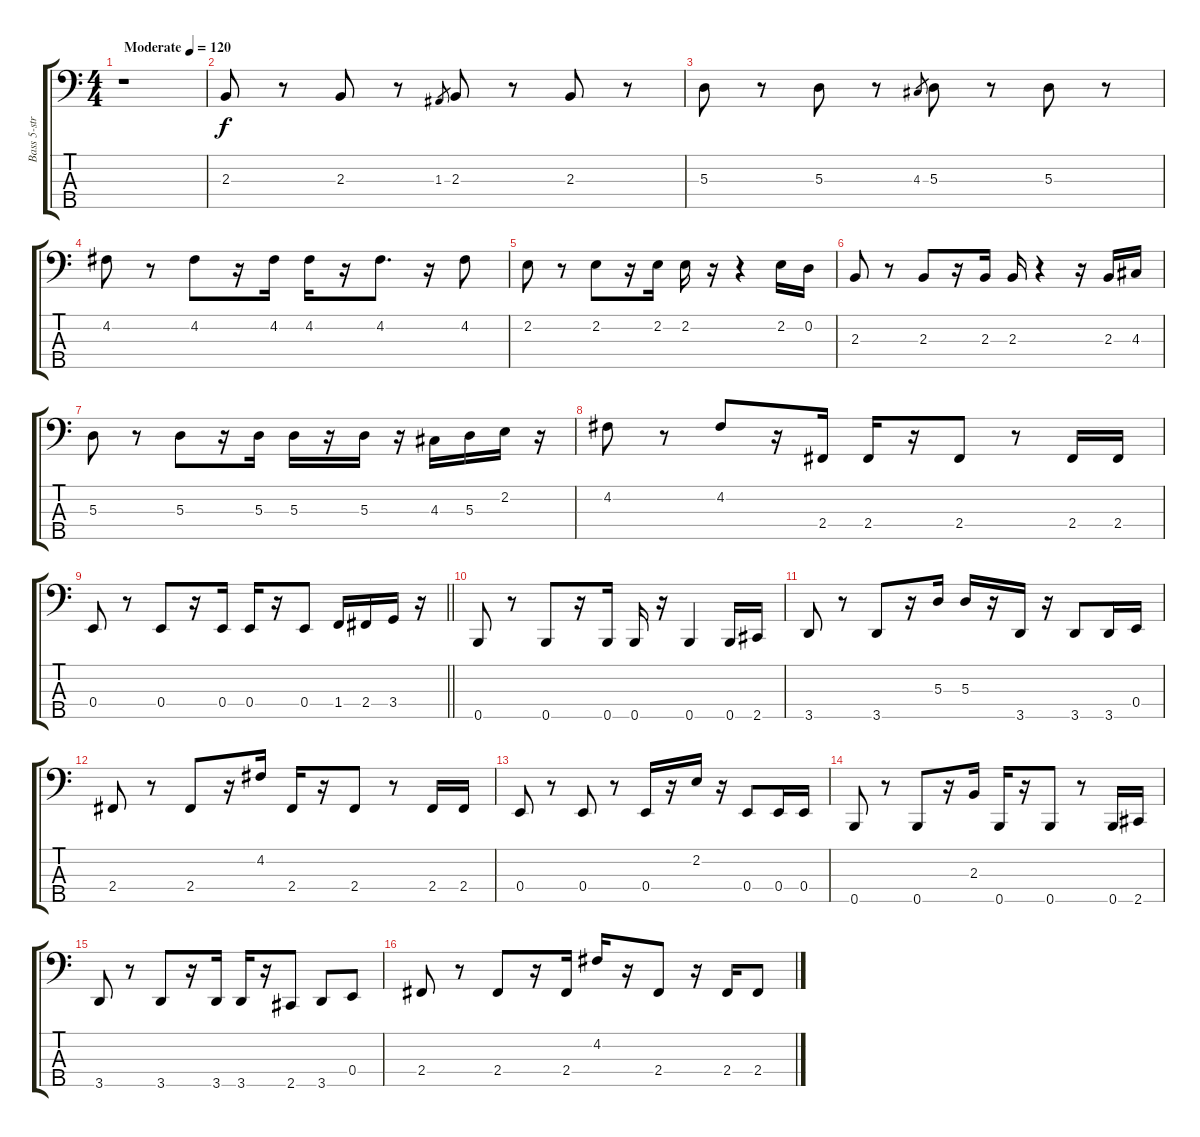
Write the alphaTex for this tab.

\track ("Bass 5-str" "Bass 5-str") {instrument electricbassfinger}
\staff {score tabs}
\tuning (G2 D2 A1 E1 B0) {hide}
\ts (4 4)
\tempo (120 "Moderate")
\clef f4
\ks c
r.1{dy f instrument electricbassfinger} |
2.3.8 r.8 2.3.8 r.8 1.3.8{gr} 2.3.8 r.8 2.3.8 r.8 |
5.3.8 r.8 5.3.8 r.8 4.3.8{gr} 5.3.8 r.8 5.3.8 r.8 |
4.2.8 r.8 4.2.8 r.16 4.2.16 4.2.16 r.16 4.2.8{d} r.16 4.2.8 |
2.2.8 r.8 2.2.8 r.16 2.2.16 2.2.16 r.16 r.4 2.2.16 0.2.16 |
2.3.8 r.8 2.3.8 r.16 2.3.16 2.3.16 r.4 r.16 2.3.16 4.3.16 |
5.3.8 r.8 5.3.8 r.16 5.3.16 5.3.16 r.16 5.3.16 r.16 4.3.16 5.3.16 2.2.16 r.16 |
4.2.8 r.8 4.2.8 r.16 2.4.16 2.4.16 r.16 2.4.8 r.8 2.4.16 2.4.16 |
\barLineRight lightlight
0.4.8 r.8 0.4.8 r.16 0.4.16 0.4.16 r.16 0.4.8 1.4.16 2.4.16 3.4.16 r.16 |
\section ("" "")
0.5.8 r.8 0.5.8 r.16 0.5.16 0.5.16 r.16 0.5.4 0.5.16 2.5.16 |
3.5.8 r.8 3.5.8 r.16 5.3.16 5.3.16 r.16 3.5.16 r.16 3.5.8 3.5.16 0.4.16 |
2.4.8 r.8 2.4.8 r.16 4.2.16 2.4.16 r.16 2.4.8 r.8 2.4.16 2.4.16 |
0.4.8 r.8 0.4.8 r.8 0.4.16 r.16 2.2.16 r.16 0.4.8 0.4.16 0.4.16 |
0.5.8 r.8 0.5.8 r.16 2.3.16 0.5.16 r.16 0.5.8 r.8 0.5.16 2.5.16 |
3.5.8 r.8 3.5.8 r.16 3.5.16 3.5.16 r.16 2.5.8 3.5.8 0.4.8 |
2.4.8 r.8 2.4.8 r.16 2.4.16 4.2.16 r.16 2.4.8 r.16 2.4.16 2.4.8
